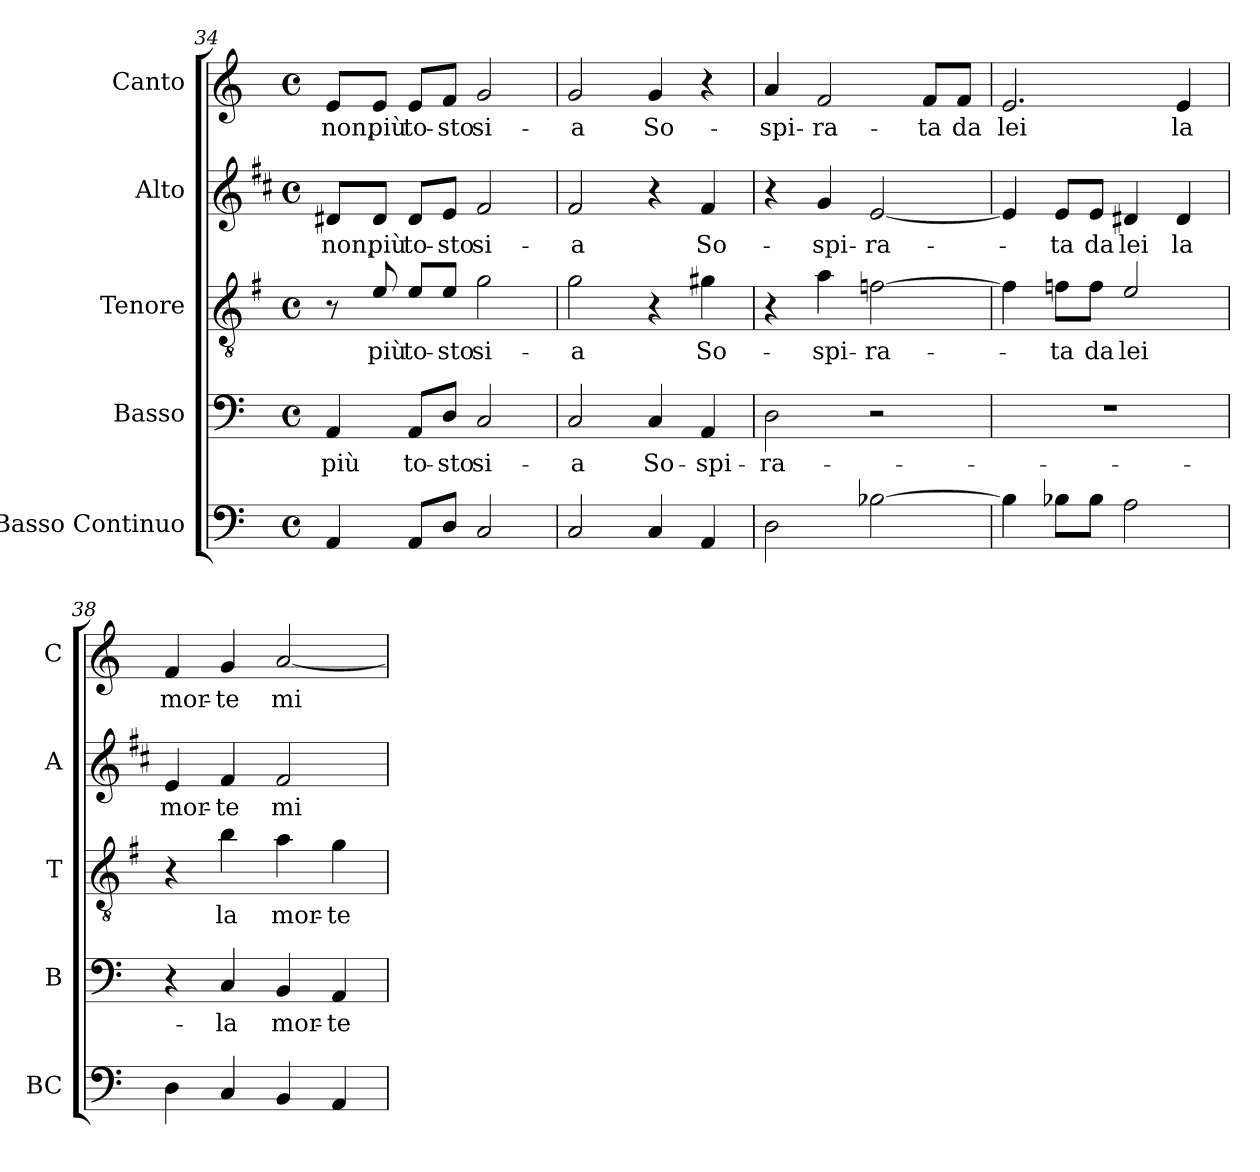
**kern	**kern	**text	**kern	**text	**kern	**text	**kern	**text
*part5	*part4	*part4	*part3	*part3	*part2	*part2	*part1	*part1
*staff5	*staff4	*staff4	*staff3	*staff3	*staff2	*staff2	*staff1	*staff1
*I"Basso Continuo	*I"Basso	*	*I"Tenore	*	*I"Alto	*	*I"Canto	*
*I'BC	*I'B	*	*I'T	*	*I'A	*	*I'C	*
*clefF4	*clefF4	*	*clefGv2	*	*clefG2	*	*clefG2	*
*	*	*	*ITrd4c7	*	*ITrd1c2	*	*	*
*k[]	*k[]	*	*k[]	*	*k[]	*	*k[]	*
*C:	*C:	*	*C:	*	*C:	*	*C:	*
*M4/4	*M4/4	*	*M4/4	*	*M4/4	*	*M4/4	*
*met(c)	*met(c)	*	*met(c)	*	*met(c)	*	*met(c)	*
=34	=34	=34	=34	=34	=34	=34	=34	=34
!	!	!LO:LY:b	!	!	!	!	!	!
!	!	!	!	!	!	!LO:LY:b	!	!
!	!	!	!	!	!	!	!	!LO:LY:b
4AA/	4AA/	più	8r	.	8c#X/L	non,	8e/L	non,
!	!	!	!	!LO:LY:b	!	!	!	!
!	!	!	!	!	!	!LO:LY:b	!	!
!	!	!	!	!	!	!	!	!LO:LY:b
.	.	.	8A/	più	8c#/J	più	8e/J	più
!	!	!LO:LY:b	!	!	!	!	!	!
!	!	!	!	!LO:LY:b	!	!	!	!
!	!	!	!	!	!	!LO:LY:b	!	!
!	!	!	!	!	!	!	!	!LO:LY:b
8AA/L	8AA/L	to-	8A/L	to-	8c#/L	to-	8e/L	to-
!	!	!LO:LY:b	!	!	!	!	!	!
!	!	!	!	!LO:LY:b	!	!	!	!
!	!	!	!	!	!	!LO:LY:b	!	!
!	!	!	!	!	!	!	!	!LO:LY:b
8D/J	8D/J	-sto	8A/J	-sto	8d/J	-sto	8f/J	-sto
!	!	!LO:LY:b	!	!	!	!	!	!
!	!	!	!	!LO:LY:b	!	!	!	!
!	!	!	!	!	!	!LO:LY:b	!	!
!	!	!	!	!	!	!	!	!LO:LY:b
2C/	2C/	si-	2c\	si-	2e/	si-	2g/	si-
=35	=35	=35	=35	=35	=35	=35	=35	=35
!	!	!LO:LY:b	!	!	!	!	!	!
!	!	!	!	!LO:LY:b	!	!	!	!
!	!	!	!	!	!	!LO:LY:b	!	!
!	!	!	!	!	!	!	!	!LO:LY:b
2C/	2C/	-a	2c\	-a	2e/	-a	2g/	-a
!	!	!LO:LY:b	!	!	!	!	!	!
!	!	!	!	!	!	!	!	!LO:LY:b
4C/	4C/	So-	4r	.	4r	.	4g/	So-
!	!	!LO:LY:b	!	!	!	!	!	!
!	!	!	!	!LO:LY:b	!	!	!	!
!	!	!	!	!	!	!LO:LY:b	!	!
4AA/	4AA/	-spi-	4c#X\	So-	4e/	So-	4r	.
!!LO:LB:g=z
=36	=36	=36	=36	=36	=36	=36	=36	=36
!	!	!LO:LY:b	!	!	!	!	!	!
!	!	!	!	!	!	!	!	!LO:LY:b
2D\	2D\	-ra-	4r	.	4r	.	4a/	-spi-
!	!	!	!	!LO:LY:b	!	!	!	!
!	!	!	!	!	!	!LO:LY:b	!	!
!	!	!	!	!	!	!	!	!LO:LY:b
.	.	.	4d\	-spi-	4f/	-spi-	2f/	-ra-
!	!	!	!	!LO:LY:b	!	!	!	!
!	!	!	!	!	!	!LO:LY:b	!	!
[2B-X\	2r	.	[2B-X\	-ra-	[2d/	-ra-	.	.
!	!	!	!	!	!	!	!	!LO:LY:b
.	.	.	.	.	.	.	8f/L	-ta
!	!	!	!	!	!	!	!	!LO:LY:b
.	.	.	.	.	.	.	8f/J	da
=37	=37	=37	=37	=37	=37	=37	=37	=37
!	!	!	!	!	!	!	!	!LO:LY:b
4B-\]	1r	.	4B-\]	.	4d/]	.	2.e/	lei
!	!	!	!	!LO:LY:b	!	!	!	!
!	!	!	!	!	!	!LO:LY:b	!	!
8B-X\L	.	.	8B-X\L	-ta	8d/L	-ta	.	.
!	!	!	!	!LO:LY:b	!	!	!	!
!	!	!	!	!	!	!LO:LY:b	!	!
8B-\J	.	.	8B-\J	da	8d/J	da	.	.
!	!	!	!	!LO:LY:b	!	!	!	!
!	!	!	!	!	!	!LO:LY:b	!	!
2A\	.	.	2A/	lei	4c#X/	lei	.	.
!	!	!	!	!	!	!LO:LY:b	!	!
!	!	!	!	!	!	!	!	!LO:LY:b
.	.	.	.	.	4c#/	la	4e/	la
=38	=38	=38	=38	=38	=38	=38	=38	=38
!	!	!	!	!	!	!LO:LY:b	!	!
!	!	!	!	!	!	!	!	!LO:LY:b
4D\	4r	.	4r	.	4d/	mor-	4f/	mor-
!	!	!LO:LY:b	!	!	!	!	!	!
!	!	!	!	!LO:LY:b	!	!	!	!
!	!	!	!	!	!	!LO:LY:b	!	!
!	!	!	!	!	!	!	!	!LO:LY:b
4C/	4C/	-la	4e\	la	4e/	-te	4g/	-te
!	!	!LO:LY:b	!	!	!	!	!	!
!	!	!	!	!LO:LY:b	!	!	!	!
!	!	!	!	!	!	!LO:LY:b	!	!
!	!	!	!	!	!	!	!	!LO:LY:b
4BB/	4BB/	mor-	4d\	mor-	2e/	mi-	[2a/	mi-
!	!	!LO:LY:b	!	!	!	!	!	!
!	!	!	!	!LO:LY:b	!	!	!	!
4AA/	4AA/	-te	4c\	-te	.	.	.	.
=	=	=	=	=	=	=	=	=
*-	*-	*-	*-	*-	*-	*-	*-	*-
